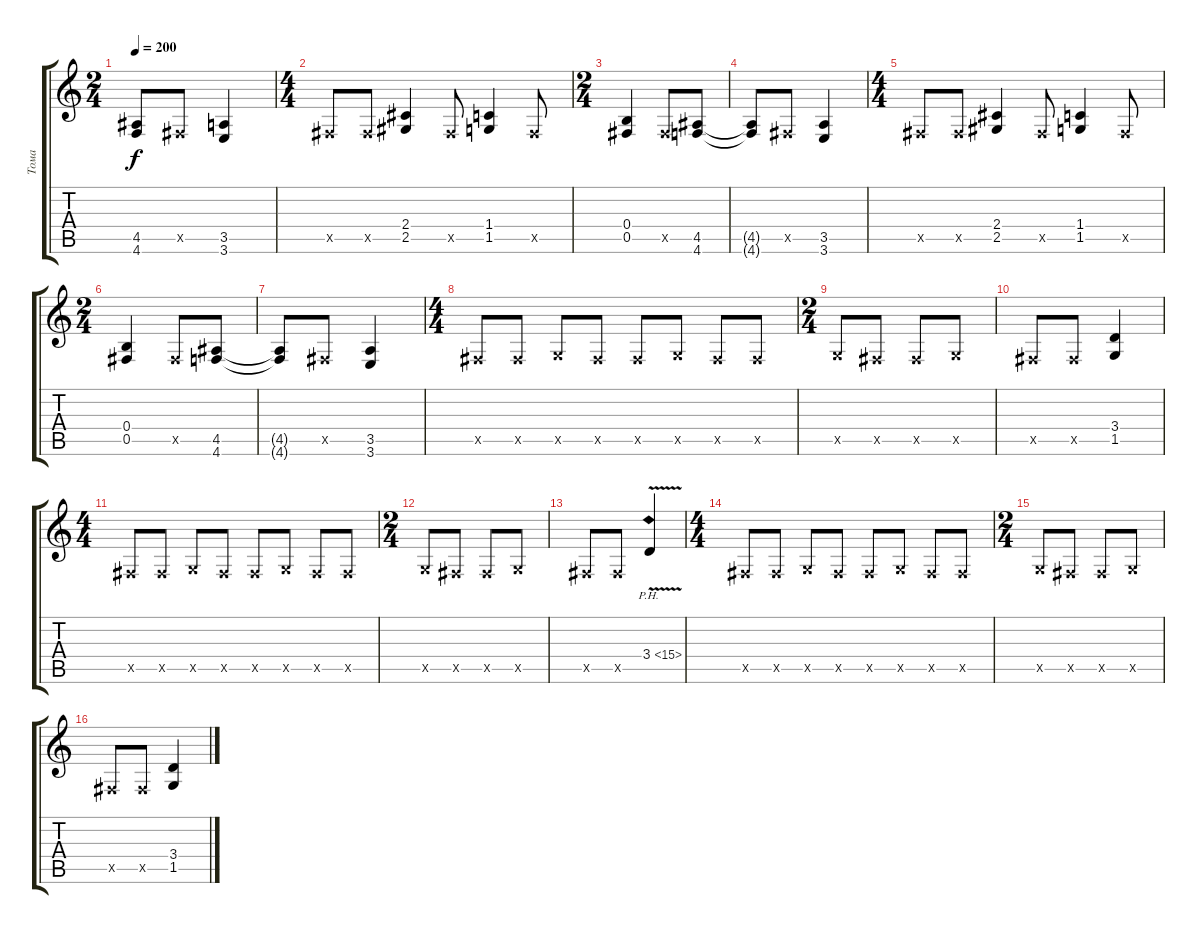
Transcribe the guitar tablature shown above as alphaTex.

\track ("Тома" "Тома") {instrument distortionguitar}
\staff {score tabs}
\tuning (Db4 Ab3 E3 B2 Gb2 Db2) {hide}
\ts (2 4)
\tempo 200
\clef g2
\ks c
(4.5{t} 4.6{t}).8{dy f} 0.5{x}.8 (3.5 3.6).4 |
\ts (4 4)
0.5{x}.8 0.5{x}.8 (2.4 2.5).4 0.5{x}.8 (1.4 1.5).4 0.5{x}.8 |
\ts (2 4)
(0.4 0.5).4 0.5{x}.8 (4.5 4.6).8 |
(4.5{t} 4.6{t}).8 0.5{x}.8 (3.5 3.6).4 |
\ts (4 4)
0.5{x}.8 0.5{x}.8 (2.4 2.5).4 0.5{x}.8 (1.4 1.5).4 0.5{x}.8 |
\ts (2 4)
(0.4 0.5).4 0.5{x}.8 (4.5 4.6).8 |
(4.5{t} 4.6{t}).8 0.5{x}.8 (3.5 3.6).4 |
\ts (4 4)
0.5{x}.8 0.5{x}.8 1.5{x}.8 0.5{x}.8 0.5{x}.8 1.5{x}.8 0.5{x}.8 0.5{x}.8 |
\ts (2 4)
1.5{x}.8 0.5{x}.8 0.5{x}.8 1.5{x}.8 |
0.5{x}.8 0.5{x}.8 (3.4 1.5).4 |
\ts (4 4)
0.5{x}.8 0.5{x}.8 1.5{x}.8 0.5{x}.8 0.5{x}.8 1.5{x}.8 0.5{x}.8 0.5{x}.8 |
\ts (2 4)
1.5{x}.8 0.5{x}.8 0.5{x}.8 1.5{x}.8 |
0.5{x}.8 0.5{x}.8 3.4{ph 12 v}.4 |
\ts (4 4)
0.5{x}.8 0.5{x}.8 1.5{x}.8 0.5{x}.8 0.5{x}.8 1.5{x}.8 0.5{x}.8 0.5{x}.8 |
\ts (2 4)
1.5{x}.8 0.5{x}.8 0.5{x}.8 1.5{x}.8 |
0.5{x}.8 0.5{x}.8 (3.4 1.5).4
